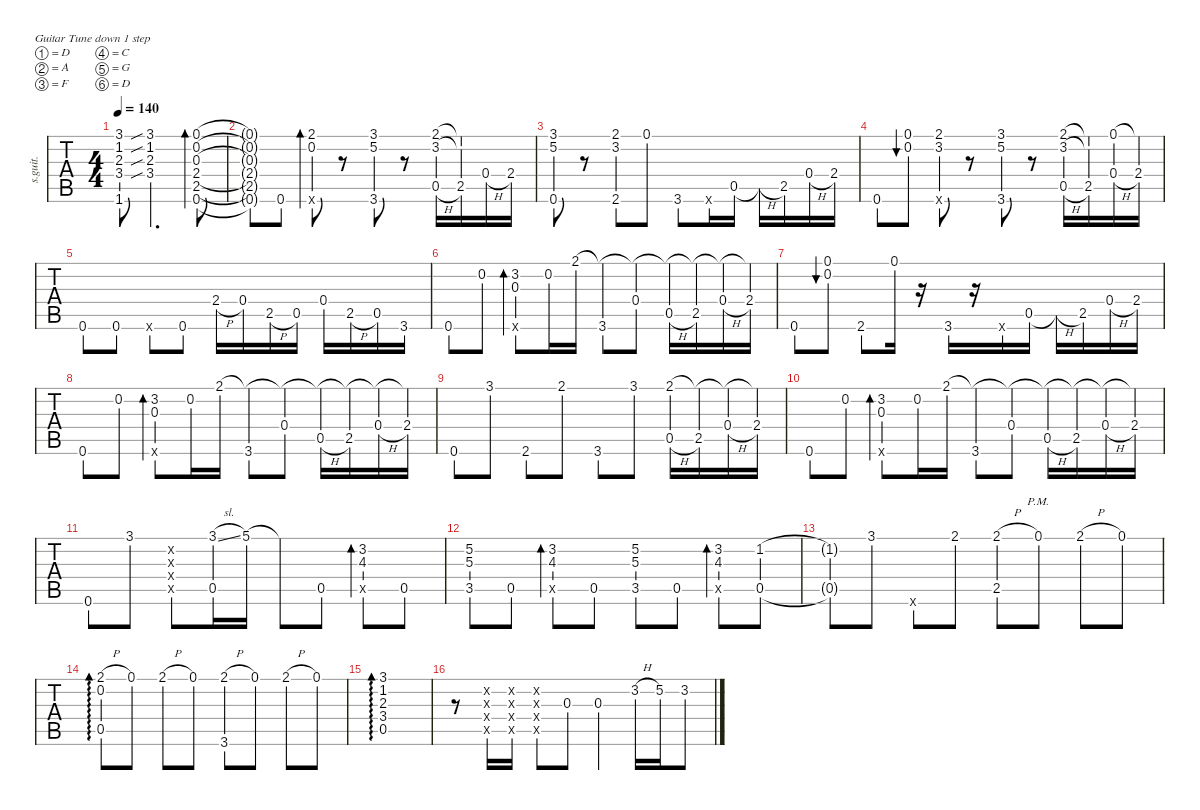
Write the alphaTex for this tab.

\defaultSystemsLayout 4
\hideDynamics
\bracketExtendMode nobrackets
\otherSystemsTrackNameOrientation horizontal
\track ("Steel Guitar" "s.guit.") {instrument acousticguitarsteel}
\staff {tabs}
\tuning (D4 A3 F3 C3 G2 D2)
\ts (4 4)
\tempo 140
\clef g2
\ks c
(1.6{acc #} 3.4{acc #} 2.3 1.2{acc #} 3.1).8{dy mf beam Up} (3.1{sib} 1.2{sib acc #} 2.3{sib} 3.4{sib acc #}).2{d beam Up} (0.6 2.5 2.4 0.3 0.2 0.1).8{bd 30 beam Up} |
(0.1{t} 0.2{t} 0.3{t} 2.5{t} 0.6{t} 2.4{t}).8{beam Up} 0.6.8{beam Up} (0.6{x} 0.2 2.1).8{bd 30 beam Up} r.8{beam Up} (3.1 5.2 3.6).8{beam Up} r.8{beam Up} (0.5{h} 2.1 3.2).16{beam Up} (2.5 2.1{t} 3.2{t}).16{beam Up} 0.4{h}.16{beam Up} 2.4.16{beam Up} |
(3.1 5.2 0.6).8{beam Up} r.8{beam Up} (2.1 3.2 2.6).8{beam Up} 0.1.8{beam Up} 3.6.8{beam Up} 0.6{x}.16{beam Up} 0.5.16{beam Up} 0.5{h t}.16{beam Up} 2.5.16{beam Up} 0.4{h}.16{beam Up} 2.4.16{beam Up} |
0.6.8{beam Up} (0.1 0.2).8{bu 30 beam Up} (2.1 3.2 0.6{x}).8{beam Up} r.8{beam Up} (3.6 5.2 3.1).8{beam Up} r.8{beam Up} (2.1 3.2 0.5{h}).16{beam Up} (2.5 3.2{t} 2.1{t}).16{beam Up} (0.4{h} 0.1).16{beam Up} (2.4 0.1{t}).16{beam Up} |
0.6.8{beam Up} 0.6.8{beam Up} 0.6{x}.8{beam Up} 0.6.8{beam Up} 2.4{h}.16{beam Up} 0.4.16{beam Up} 2.5{h}.16{beam Up} 0.5.16{beam Up} 0.4.16{beam Up} 2.5{h}.16{beam Up} 0.5.16{beam Up} 3.6.16{beam Up} |
0.6.8{beam Up} 0.2.8{beam Up} (3.2 0.3 0.6{x}).8{bd 30 beam Up} 0.2.16{beam Up} 2.1.16{beam Up} (3.6 2.1{t}).8{beam Up} (0.4 2.1{t}).8{beam Up} (0.5{h} 2.1{t}).16{beam Up} (2.5 2.1{t}).16{beam Up} (0.4{h} 2.1{t}).16{beam Up} (2.4 2.1{t}).16{beam Up} |
0.6.8{beam Up} (0.1 0.2).8{bu 30 beam Up} 2.6.8{beam Up} 0.1.16{beam Up} r.16{beam Up} 3.6.16{beam Up} r.16{beam Up} 0.6{x}.16{beam Up} 0.5.16{beam Up} 0.5{h t}.16{beam Up} 2.5.16{beam Up} 0.4{h}.16{beam Up} 2.4.16{beam Up} |
0.6.8{beam Up} 0.2.8{beam Up} (3.2 0.3 0.6{x}).8{bd 30 beam Up} 0.2.16{beam Up} 2.1.16{beam Up} (3.6 2.1{t}).8{beam Up} (0.4 2.1{t}).8{beam Up} (0.5{h} 2.1{t}).16{beam Up} (2.5 2.1{t}).16{beam Up} (0.4{h} 2.1{t}).16{beam Up} (2.4 2.1{t}).16{beam Up} |
0.6.8{beam Up} 3.1.8{beam Up} 2.6.8{beam Up} 2.1.8{beam Up} 3.6.8{beam Up} 3.1.8{beam Up} (2.1 0.5{h}).16{beam Up} (2.5 2.1{t}).16{beam Up} (0.4{h} 2.1{t}).16{beam Up} (2.4 2.1{t}).16{beam Up} |
0.6.8{beam Up} 0.2.8{beam Up} (3.2 0.3 0.6{x}).8{bd 30 beam Up} 0.2.16{beam Up} 2.1.16{beam Up} (3.6 2.1{t}).8{beam Up} (0.4 2.1{t}).8{beam Up} (0.5{h} 2.1{t}).16{beam Up} (2.5 2.1{t}).16{beam Up} (0.4{h} 2.1{t}).16{beam Up} (2.4 2.1{t}).16{beam Up} |
0.6.8{beam Up} 3.1.8{beam Up} (0.2{x} 0.3{x} 0.4{x} 0.5{x}).8{beam Up} (0.5 3.1{sl}).16{beam Up} 5.1.16{beam Up} 5.1{t}.8{beam Up} 0.5.8{beam Up} (0.5{x} 4.3 3.2).8{bd 30 beam Up} 0.5.8{beam Up} |
(3.5{acc #} 5.3{acc #} 5.2).8{beam Up} 0.5.8{beam Up} (0.5{x} 4.3 3.2).8{bd 30 beam Up} 0.5.8{beam Up} (3.5{acc #} 5.3{acc #} 5.2).8{beam Up} 0.5.8{beam Up} (0.5{x} 4.3 3.2).8{bd 30 beam Up} (1.2{acc #} 0.5).8{beam Up} |
(1.2{t acc #} 0.5{t}).8{beam Up} 3.1.8{beam Up} 0.6{x}.8{beam Up} 2.1.8{beam Up} (2.1{h} 2.5).8{beam Up} 0.1{pm}.8{beam Up} 2.1{h}.8{beam Down} 0.1.8{beam Down} |
(2.1{h} 0.2 0.5).8{ad 0 beam Up} 0.1.8{beam Up} 2.1{h}.8{beam Down} 0.1.8{beam Down} (2.1{h} 3.6).8{beam Up} 0.1.8{beam Up} 2.1{h}.8{beam Down} 0.1.8{beam Down} |
(3.1 1.2{acc #} 2.3 3.4{acc #} 0.5).1{ad 0 beam Up} |
r.8{beam Down} (0.5{x} 0.4{x} 0.2{x} 0.3{x}).16{beam Up} (0.2{x} 0.3{x} 0.4{x} 0.5{x}).16{beam Up} (0.5{x} 0.4{x} 0.3{x} 0.2{x}).8{beam Up} 0.3.8{beam Up} 0.3.4{beam Up} 3.2{h}.16{beam Down} 5.2.16{beam Down} 3.2.8{beam Down}
